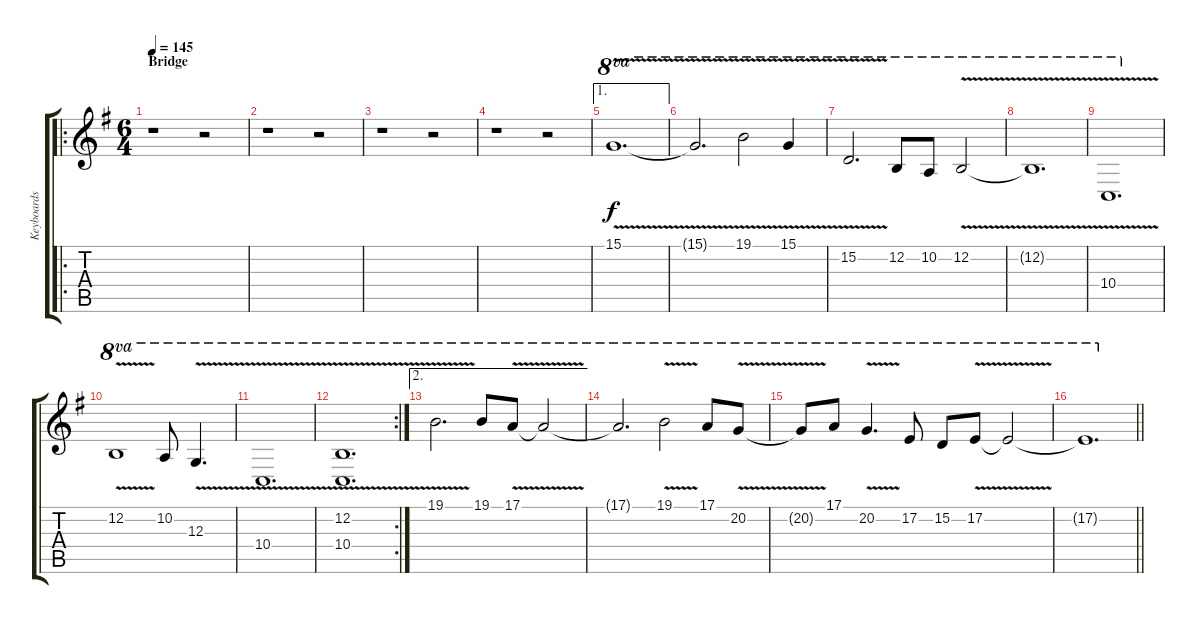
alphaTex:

\track ("Keyboards 1" "Keyboards ") {instrument pad2warm}
\staff {score tabs}
\tuning (E4 B3 G3 D3 A2 E2) {hide}
\ro
\ts (6 4)
\section ("" "Bridge")
\tempo 145
\clef g2
\ks g
r.1{dy f} r.2 |
r.1 r.2 |
r.1 r.2 |
r.1 r.2 |
\ae 1
15.1{v}.1{d ot 8va instrument lead2sawtooth} |
15.1{t}.2{d ot 8va} 19.1{v}.2{ot 8va} 15.1{v}.4{ot 8va} |
15.2{v}.2{d ot 8va} 12.2.8{ot 8va} 10.2.8{ot 8va} 12.2{v}.2{ot 8va} |
12.2{t}.1{d ot 8va} |
10.4{v}.1{d ot 8va} |
12.2{v}.1{ot 8va} 10.2.8{ot 8va} 12.3{v}.4{d ot 8va} |
10.4{v}.1{d ot 8va} |
\rc 2
(12.2{v} 10.4{v}).1{d ot 8va} |
\ae 2
19.1{v}.2{d ot 8va} 19.1.8{ot 8va} 17.1{v}.8{ot 8va} 17.1{t}.2{ot 8va} |
17.1{t}.2{d ot 8va} 19.1{v}.2{ot 8va} 17.1.8{ot 8va} 20.2{v}.8{ot 8va} |
20.2{t}.8{ot 8va} 17.1.8{ot 8va} 20.2{v}.4{d ot 8va} 17.2.8{ot 8va} 15.2.8{ot 8va} 17.2{v}.8{ot 8va} 17.2{t}.2{ot 8va} |
\barLineRight lightlight
17.2{t}.1{d ot 8va}
